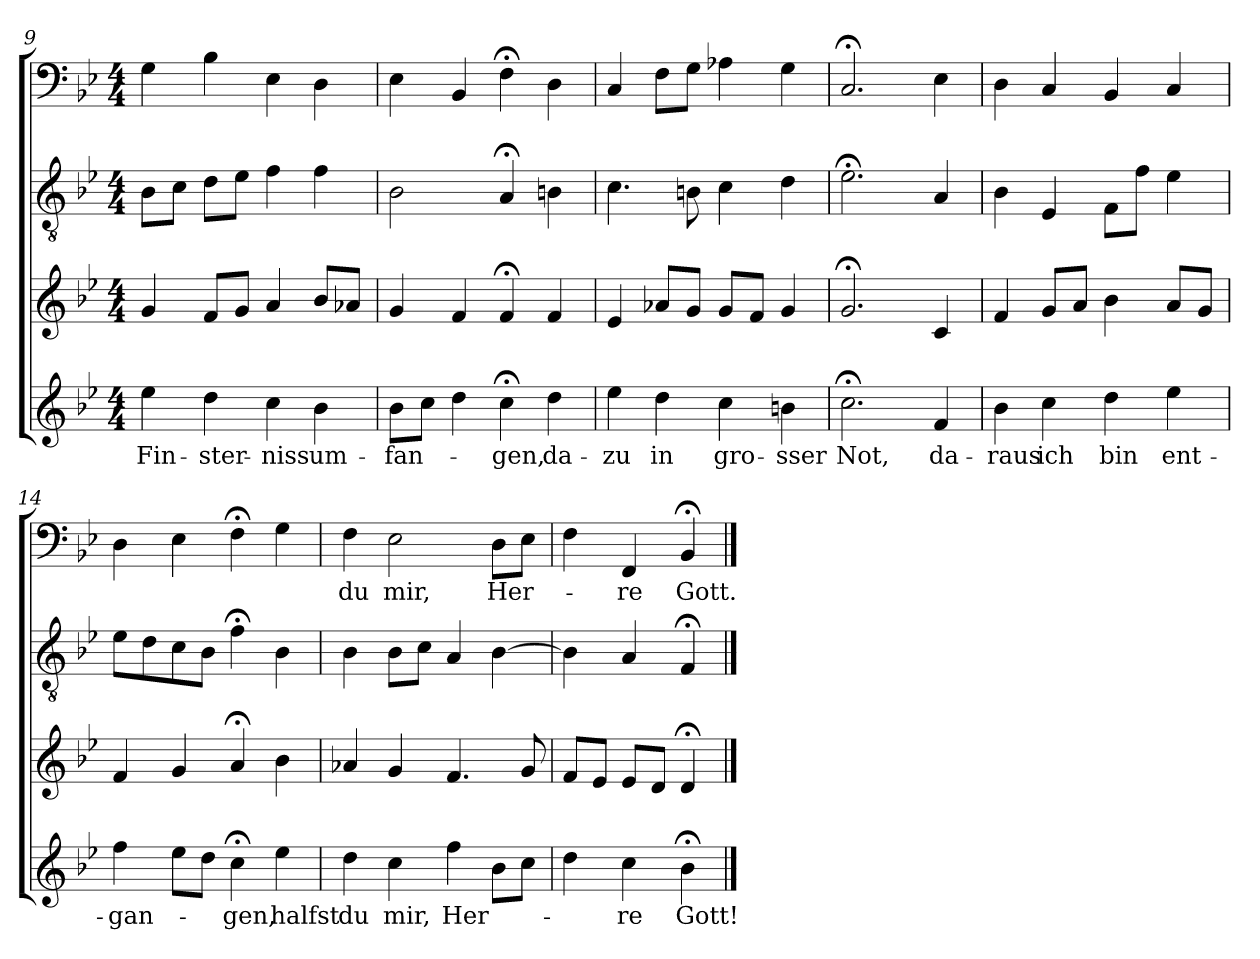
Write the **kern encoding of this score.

**kern	**text	**kern	**kern	**kern	**text
*part4	*part4	*part3	*part2	*part1	*part1
*staff4	*staff4	*staff3	*staff2	*staff1	*staff1
*clefG2	*	*clefG2	*clefGv2	*clefF4	*
*k[b-e-]	*	*k[b-e-]	*k[b-e-]	*k[b-e-]	*
*B-:	*	*B-:	*B-:	*B-:	*
*M4/4	*	*M4/4	*M4/4	*M4/4	*
=9	=9	=9	=9	=9	=9
4ee-\	Fin-	4g/	8B-\L	4G\	.
.	.	.	8c\J	.	.
4dd\	-ster-	8f/L	8d\L	4B-\	.
.	.	8g/J	8e-\J	.	.
4cc\	-niss	4a/	4f\	4E-\	.
4b-\	um-	8b-/L	4f\	4D\	.
.	.	8a-X/J	.	.	.
=10	=10	=10	=10	=10	=10
8b-\L	-fan-	4g/	2B-\	4E-\	.
8cc\J	.	.	.	.	.
4dd\	.	4f/	.	4BB-/	.
4cc;<\	-gen,	4f;</	4A;</	4F;<\	.
4dd\	da-	4f/	4Bn\	4D\	.
=11	=11	=11	=11	=11	=11
4ee-\	-zu	4e-/	4.c\	4C/	.
4dd\	in	8a-X/L	.	8F\L	.
.	.	8g/J	8Bn\	8G\J	.
4cc\	gro-	8g/L	4c\	4A-X\	.
.	.	8f/J	.	.	.
4bn\	-sser	4g/	4d\	4G\	.
=12	=12	=12	=12	=12	=12
2.cc;<\	Not,	2.g;</	2.e-;<\	2.C;</	.
4f/	da-	4c/	4A/	4E-\	.
=13	=13	=13	=13	=13	=13
4b-\	-raus	4f/	4B-\	4D\	.
4cc\	ich	8g/L	4E-/	4C/	.
.	.	8a/J	.	.	.
4dd\	bin	4b-\	8F\L	4BB-/	.
.	.	.	8f\J	.	.
4ee-\	ent-	8a/L	4e-\	4C/	.
.	.	8g/J	.	.	.
=14	=14	=14	=14	=14	=14
4ff\	-gan-	4f/	8e-\L	4D\	.
.	.	.	8d\	.	.
8ee-\L	.	4g/	8c\	4E-\	.
8dd\J	.	.	8B-\J	.	.
4cc;<\	-gen,	4a;</	4f;<\	4F;<\	.
4ee-\	halfst	4b-\	4B-\	4G\	.
=15	=15	=15	=15	=15	=15
4dd\	du	4a-X/	4B-\	4F\	du
4cc\	mir,	4g/	8B-\L	2E-\	mir,
.	.	.	8c\J	.	.
4ff\	Her-	4.f/	4A/	.	.
8b-\L	.	.	[4B-\	8D\L	Her-
8cc\J	.	8g/	.	8E-\J	.
=16	=16	=16	=16	=16	=16
4dd\	.	8f/L	4B-\]	4F\	.
.	.	8e-/J	.	.	.
4cc\	-re	8e-/L	4A/	4FF/	-re
.	.	8d/J	.	.	.
4b-;<\	Gott!	4d;</	4F;</	4BB-;</	Gott.
==	==	==	==	==	==
*-	*-	*-	*-	*-	*-
